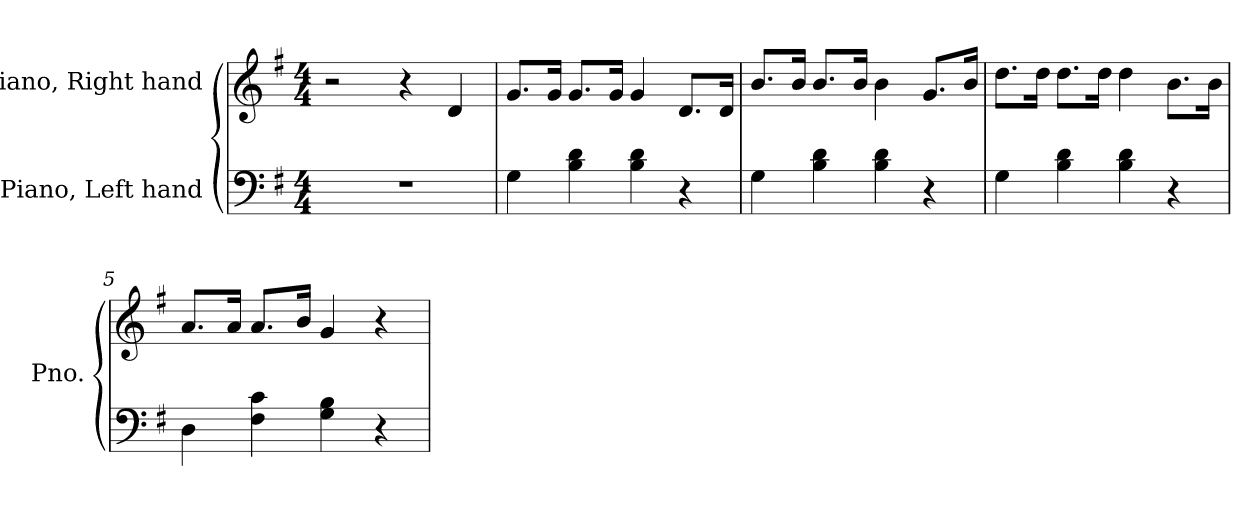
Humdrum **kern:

**kern	**kern
*part2	*part1
*staff2	*staff1
*I"Piano, Left hand	*I"Piano, Right hand
*I'Pno.	*I'Pno.
*clefF4	*clefG2
*k[f#]	*k[f#]
*M4/4	*M4/4
*MM120	*MM120
=1	=1
1r	2r
.	4r
.	4d/
=2	=2
4G\	8.g/L
.	16g/Jk
4B\ 4d\	8.g/L
.	16g/Jk
4B\ 4d\	4g/
4r	8.d/L
.	16d/Jk
=3	=3
4G\	8.b/L
.	16b/Jk
4B\ 4d\	8.b/L
.	16b/Jk
4B\ 4d\	4b\
4r	8.g/L
.	16b/Jk
=4	=4
4G\	8.dd\L
.	16dd\Jk
4B\ 4d\	8.dd\L
.	16dd\Jk
4B\ 4d\	4dd\
4r	8.b\L
.	16b\Jk
!!LO:LB:g=z
=5	=5
4D\	8.a/L
.	16a/Jk
4F#\ 4c\	8.a/L
.	16b/Jk
4G\ 4B\	4g/
4r	4r
=	=
*-	*-
